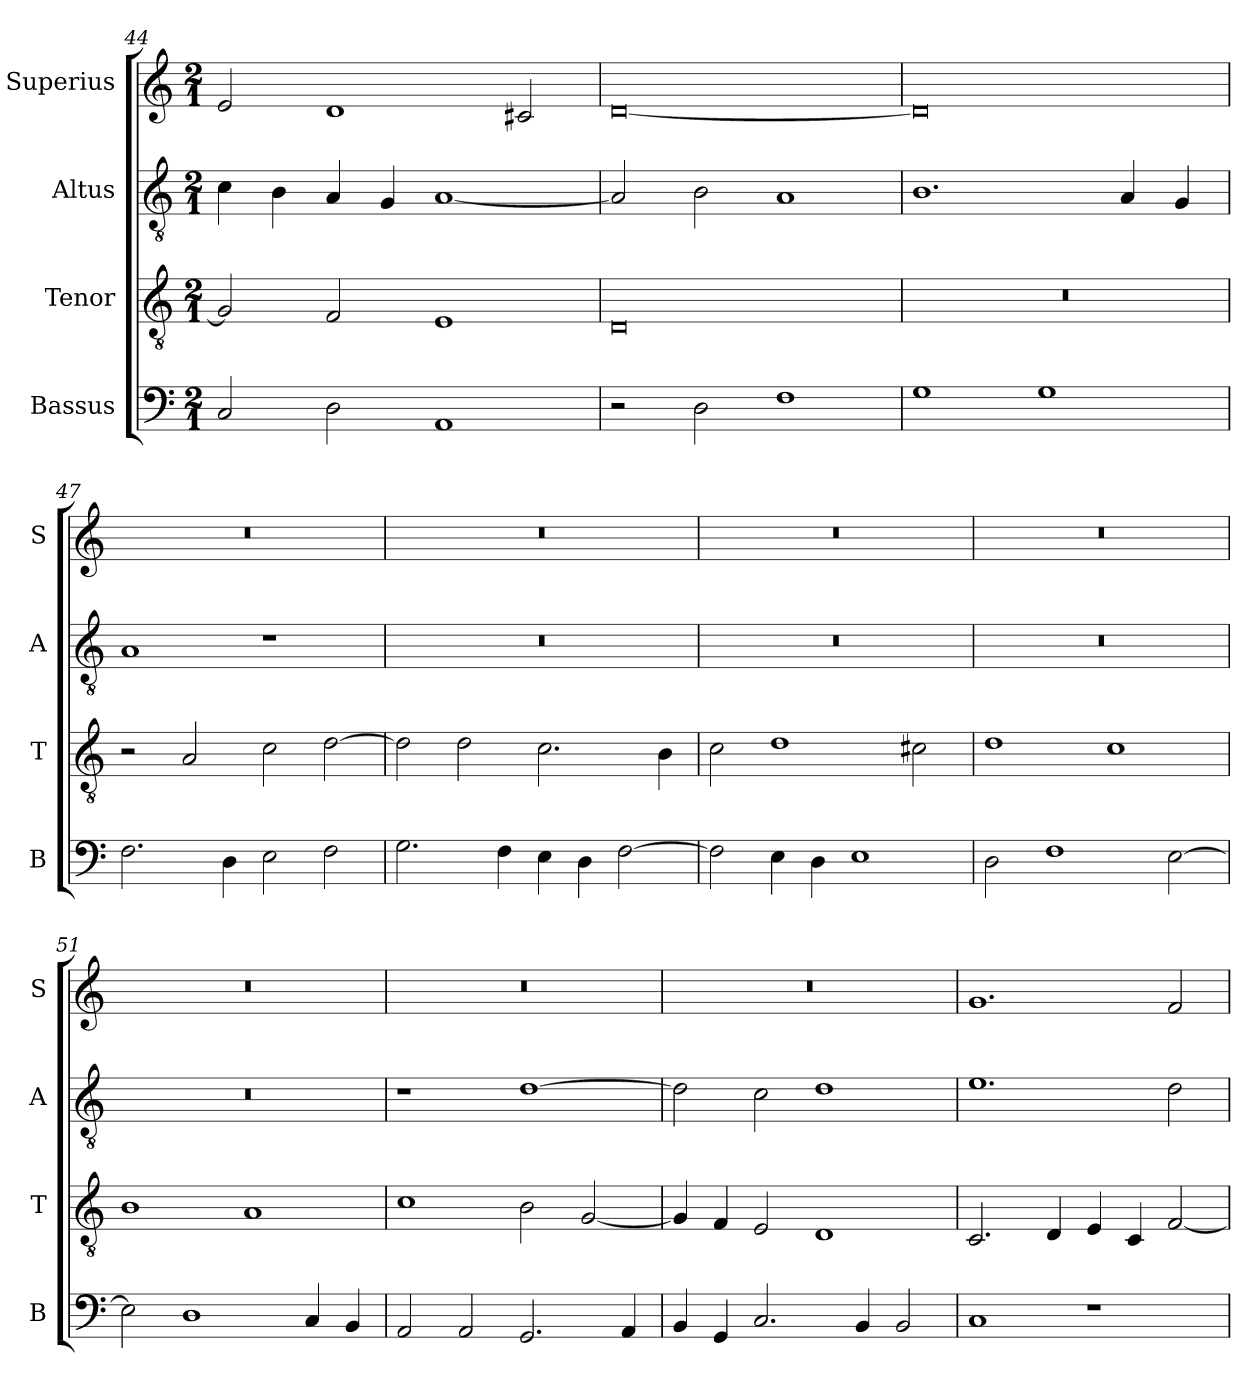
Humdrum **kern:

**kern	**kern	**kern	**kern
*part4	*part3	*part2	*part1
*staff4	*staff3	*staff2	*staff1
*I"Bassus	*I"Tenor	*I"Altus	*I"Superius
*I'B	*I'T	*I'A	*I'S
*clefF4	*clefGv2	*clefGv2	*clefG2
*k[]	*k[]	*k[]	*k[]
*C:	*C:	*C:	*C:
*M2/1	*M2/1	*M2/1	*M2/1
=44	=44	=44	=44
2C	2G]	4c	2e
.	.	4B	.
2D	2F	4A	1d
.	.	4G	.
1AA	1E	[1A	.
.	.	.	2c#X
=45	=45	=45	=45
2r	0D	2A]	[0d
2D	.	2B	.
1F	.	1A	.
=46	=46	=46	=46
1G	0r	1.B	0d]
1G	.	.	.
.	.	4A	.
.	.	4G	.
=47	=47	=47	=47
2.F	2r	1A	0r
.	2A	.	.
4D	.	.	.
2E	2c	1r	.
2F	[2d	.	.
=48	=48	=48	=48
2.G	2d]	0r	0r
.	2d	.	.
4F	.	.	.
4E	2.c	.	.
4D	.	.	.
[2F	.	.	.
.	4B	.	.
=49	=49	=49	=49
2F]	2c	0r	0r
4E	1d	.	.
4D	.	.	.
1E	.	.	.
.	2c#X	.	.
=50	=50	=50	=50
2D	1d	0r	0r
1F	.	.	.
.	1c	.	.
[2E	.	.	.
=51	=51	=51	=51
2E]	1B	0r	0r
1D	.	.	.
.	1A	.	.
4C	.	.	.
4BB	.	.	.
=52	=52	=52	=52
2AA	1c	1r	0r
2AA	.	.	.
2.GG	2B	[1d	.
.	[2G	.	.
4AA	.	.	.
=53	=53	=53	=53
4BB	4G]	2d]	0r
4GG	4F	.	.
2.C	2E	2c	.
.	1D	1d	.
4BB	.	.	.
2BB	.	.	.
=54	=54	=54	=54
1C	2.C	1.e	1.g
.	4D	.	.
1r	4E	.	.
.	4C	.	.
.	[2F	2d	2f
=	=	=	=
*-	*-	*-	*-
